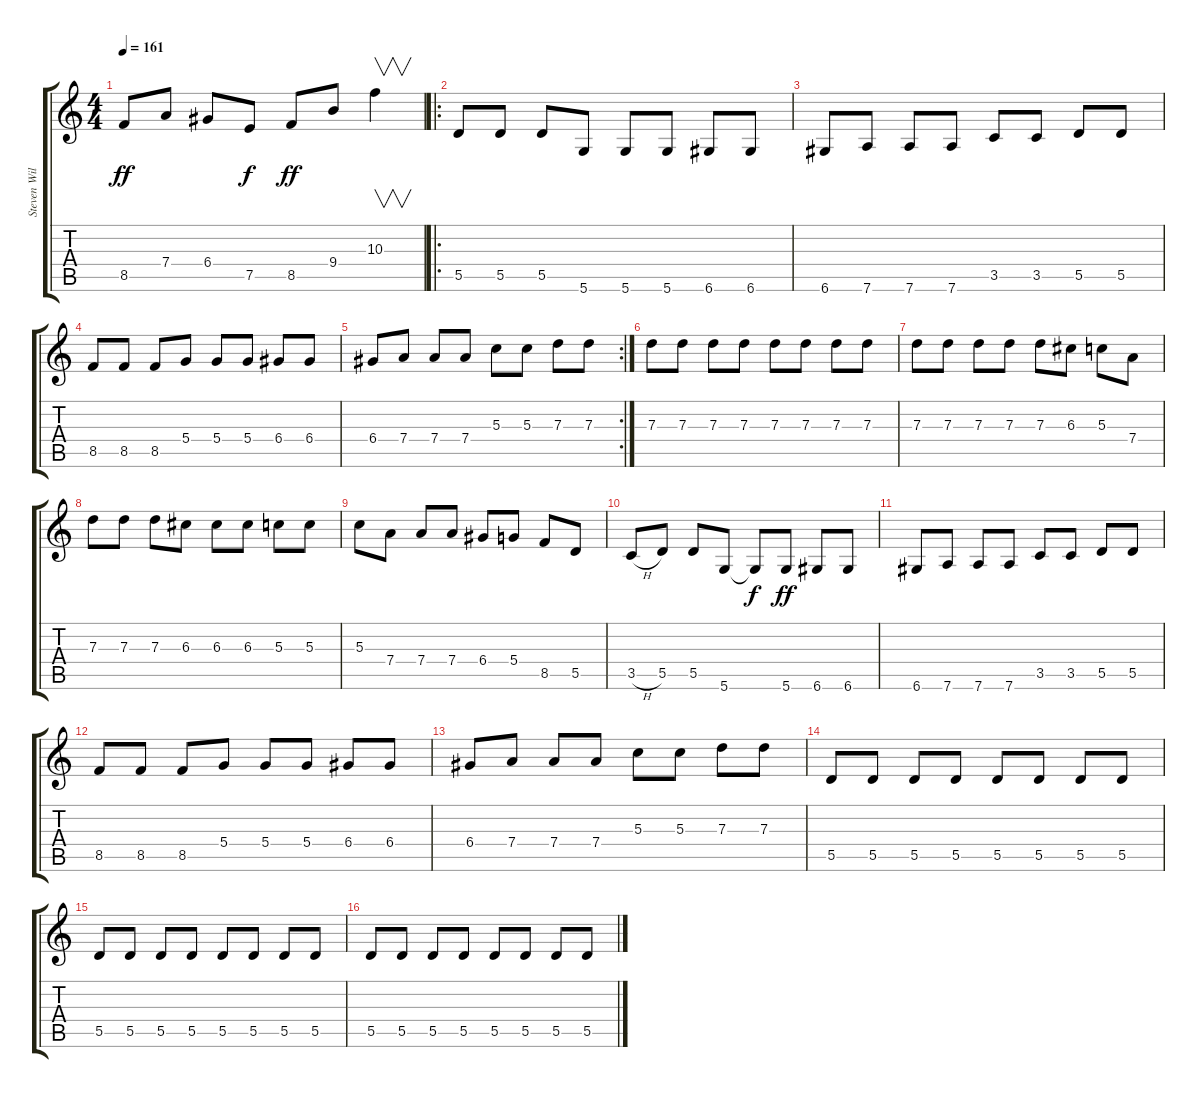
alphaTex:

\track ("Steven Wilson (Guitar 6)" "Steven Wil") {instrument overdrivenguitar}
\staff {score tabs}
\tuning (E4 B3 G3 D3 A2 D2) {hide}
\ts (4 4)
\tempo 161
\clef g2
\ks c
8.5.8{dy ff} 7.4.8 6.4.8 7.5.8{dy f} 8.5.8{dy ff} 9.4.8 10.3.4{v} |
\ro
5.5.8 5.5.8 5.5.8 5.6.8 5.6.8 5.6.8 6.6.8 6.6.8 |
6.6.8 7.6.8 7.6.8 7.6.8 3.5.8 3.5.8 5.5.8 5.5.8 |
8.5.8 8.5.8 8.5.8 5.4.8 5.4.8 5.4.8 6.4.8 6.4.8 |
\rc 2
6.4.8 7.4.8 7.4.8 7.4.8 5.3.8 5.3.8 7.3.8 7.3.8 |
7.3.8 7.3.8 7.3.8 7.3.8 7.3.8 7.3.8 7.3.8 7.3.8 |
7.3.8 7.3.8 7.3.8 7.3.8 7.3.8 6.3.8 5.3.8 7.4.8 |
7.3.8 7.3.8 7.3.8 6.3.8 6.3.8 6.3.8 5.3.8 5.3.8 |
5.3.8 7.4.8 7.4.8 7.4.8 6.4.8 5.4.8 8.5.8 5.5.8 |
3.5{h}.8 5.5.8 5.5.8 5.6.8 5.6{t}.8{dy f} 5.6.8{dy ff} 6.6.8 6.6.8 |
6.6.8 7.6.8 7.6.8 7.6.8 3.5.8 3.5.8 5.5.8 5.5.8 |
8.5.8 8.5.8 8.5.8 5.4.8 5.4.8 5.4.8 6.4.8 6.4.8 |
6.4.8 7.4.8 7.4.8 7.4.8 5.3.8 5.3.8 7.3.8 7.3.8 |
5.5.8 5.5.8 5.5.8 5.5.8 5.5.8 5.5.8 5.5.8 5.5.8 |
5.5.8 5.5.8 5.5.8 5.5.8 5.5.8 5.5.8 5.5.8 5.5.8 |
5.5.8 5.5.8 5.5.8 5.5.8 5.5.8 5.5.8 5.5.8 5.5.8
